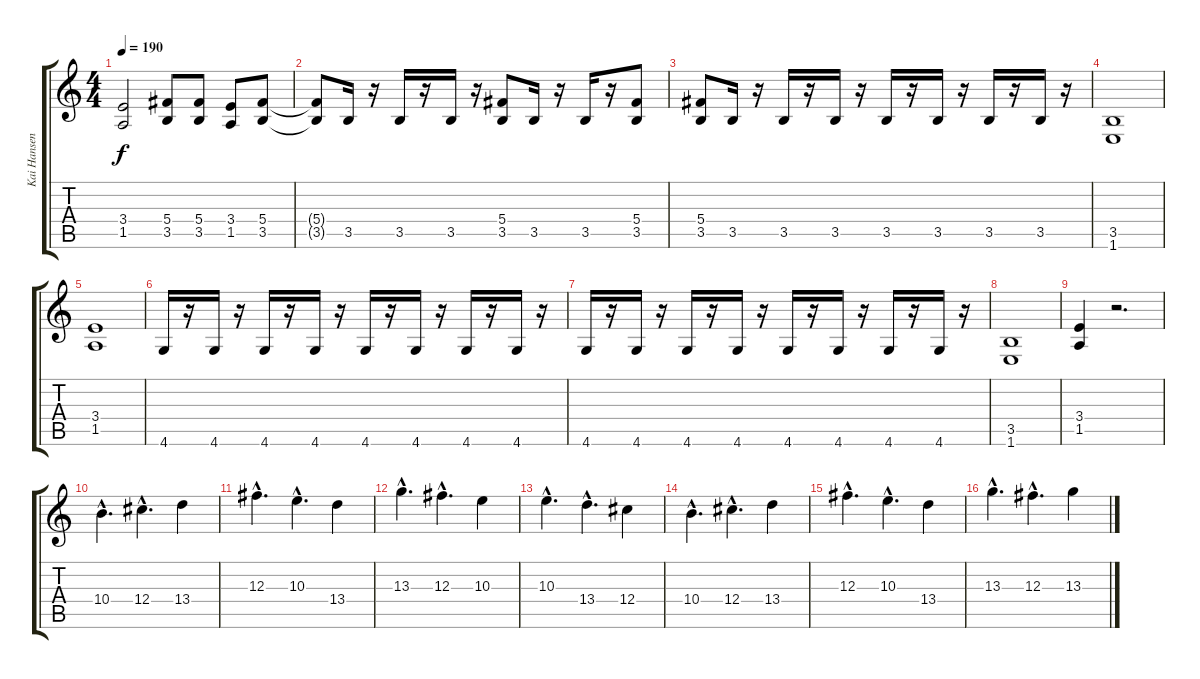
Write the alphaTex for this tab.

\track ("Kai Hansen" "Kai Hansen") {instrument distortionguitar}
\staff {score tabs}
\tuning (Eb4 Bb3 Gb3 Db3 Ab2 Eb2) {hide}
\ts (4 4)
\tempo 190
\clef g2
\ks c
(3.4{t} 1.5{t}).2{dy f} (5.4 3.5).8 (5.4 3.5).8 (3.4 1.5).8 (5.4 3.5).8 |
(5.4{t} 3.5{t}).8 3.5.16 r.16 3.5.16 r.16 3.5.16 r.16 (5.4 3.5).8 3.5.16 r.16 3.5.16 r.16 (5.4 3.5).8 |
(5.4 3.5).8 3.5.16 r.16 3.5.16 r.16 3.5.16 r.16 3.5.16 r.16 3.5.16 r.16 3.5.16 r.16 3.5.16 r.16 |
(3.5 1.6).1 |
(3.4 1.5).1 |
4.6.16 r.16 4.6.16 r.16 4.6.16 r.16 4.6.16 r.16 4.6.16 r.16 4.6.16 r.16 4.6.16 r.16 4.6.16 r.16 |
4.6.16 r.16 4.6.16 r.16 4.6.16 r.16 4.6.16 r.16 4.6.16 r.16 4.6.16 r.16 4.6.16 r.16 4.6.16 r.16 |
(3.5 1.6).1 |
(3.4 1.5).4 r.2{d} |
10.4{hac}.4{d volume 16 balance 11} 12.4{hac}.4{d} 13.4.4 |
12.3{hac}.4{d} 10.3{hac}.4{d} 13.4.4 |
13.3{hac}.4{d} 12.3{hac}.4{d} 10.3.4 |
10.3{hac}.4{d} 13.4{hac}.4{d} 12.4.4 |
10.4{hac}.4{d} 12.4{hac}.4{d} 13.4.4 |
12.3{hac}.4{d} 10.3{hac}.4{d} 13.4.4 |
13.3{hac}.4{d} 12.3{hac}.4{d} 13.3.4
